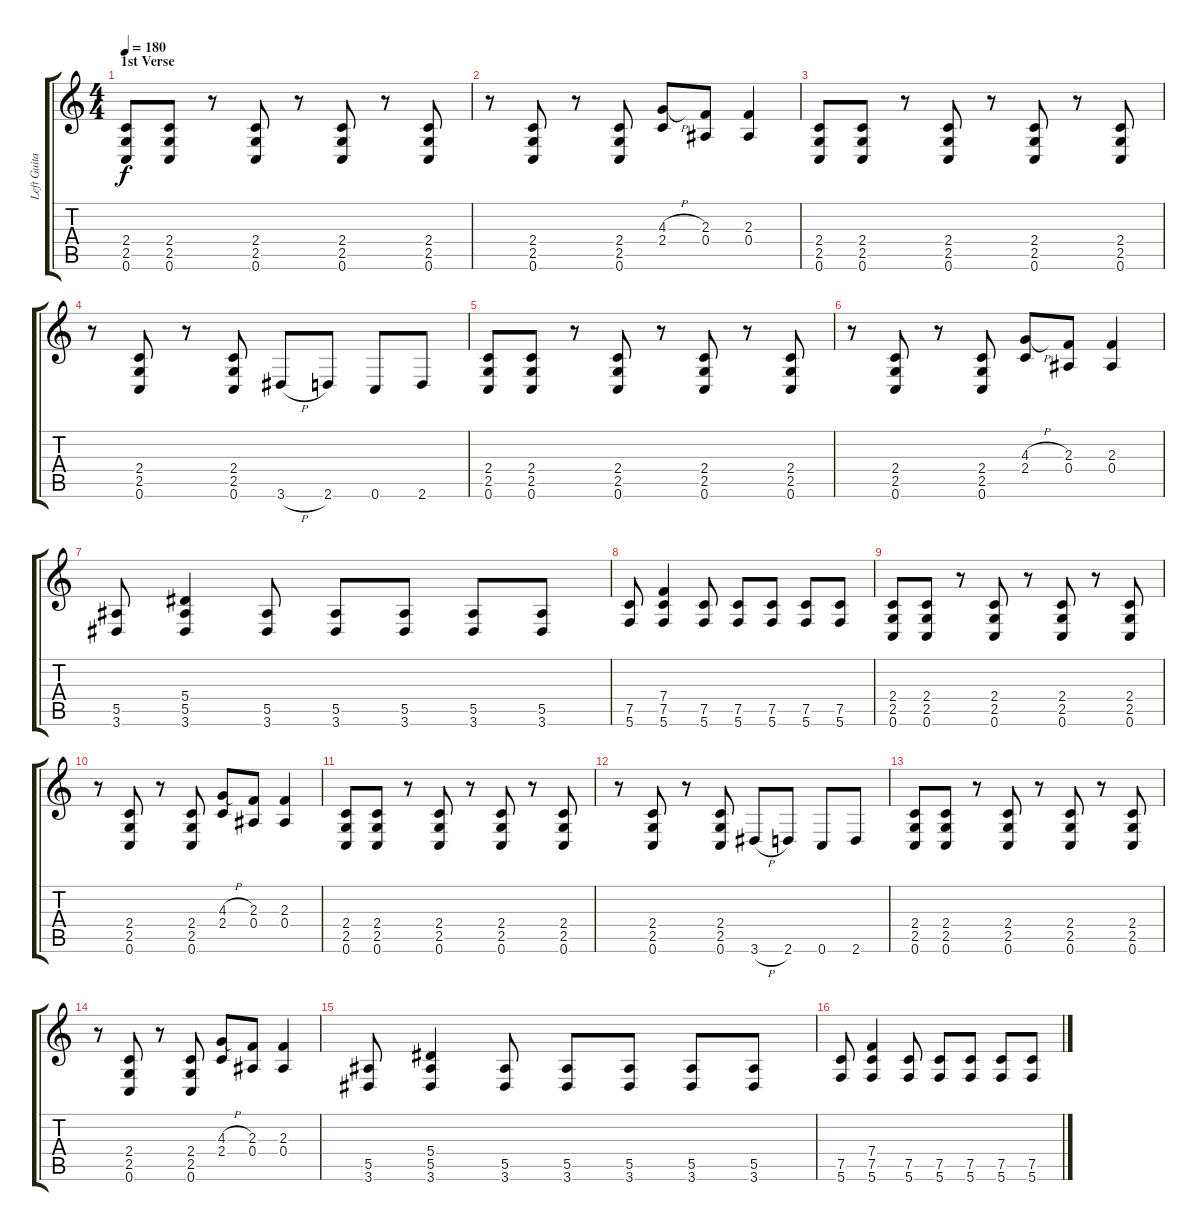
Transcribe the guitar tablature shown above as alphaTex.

\track ("Left Guitar" "Left Guita") {instrument distortionguitar}
\staff {score tabs}
\tuning (C4 G3 Eb3 Bb2 F2 C2) {hide}
\ts (4 4)
\section ("" "1st Verse")
\tempo 180
\clef g2
\ks c
(2.4 2.5 0.6).8{dy f} (2.4 2.5 0.6).8 r.8 (2.4 2.5 0.6).8 r.8 (2.4 2.5 0.6).8 r.8 (2.4 2.5 0.6).8 |
r.8 (2.4 2.5 0.6).8 r.8 (2.4 2.5 0.6).8 (4.3{h} 2.4).8 (2.3 0.4).8 (2.3 0.4).4 |
(2.4 2.5 0.6).8 (2.4 2.5 0.6).8 r.8 (2.4 2.5 0.6).8 r.8 (2.4 2.5 0.6).8 r.8 (2.4 2.5 0.6).8 |
r.8 (2.4 2.5 0.6).8 r.8 (2.4 2.5 0.6).8 3.6{h}.8 2.6.8 0.6.8 2.6.8 |
(2.4 2.5 0.6).8 (2.4 2.5 0.6).8 r.8 (2.4 2.5 0.6).8 r.8 (2.4 2.5 0.6).8 r.8 (2.4 2.5 0.6).8 |
r.8 (2.4 2.5 0.6).8 r.8 (2.4 2.5 0.6).8 (4.3{h} 2.4).8 (2.3 0.4).8 (2.3 0.4).4 |
(5.5 3.6).8 (5.4 5.5 3.6).4 (5.5 3.6).8 (5.5 3.6).8 (5.5 3.6).8 (5.5 3.6).8 (5.5 3.6).8 |
(7.5 5.6).8 (7.4 7.5 5.6).4 (7.5 5.6).8 (7.5 5.6).8 (7.5 5.6).8 (7.5 5.6).8 (7.5 5.6).8 |
(2.4 2.5 0.6).8 (2.4 2.5 0.6).8 r.8 (2.4 2.5 0.6).8 r.8 (2.4 2.5 0.6).8 r.8 (2.4 2.5 0.6).8 |
r.8 (2.4 2.5 0.6).8 r.8 (2.4 2.5 0.6).8 (4.3{h} 2.4).8 (2.3 0.4).8 (2.3 0.4).4 |
(2.4 2.5 0.6).8 (2.4 2.5 0.6).8 r.8 (2.4 2.5 0.6).8 r.8 (2.4 2.5 0.6).8 r.8 (2.4 2.5 0.6).8 |
r.8 (2.4 2.5 0.6).8 r.8 (2.4 2.5 0.6).8 3.6{h}.8 2.6.8 0.6.8 2.6.8 |
(2.4 2.5 0.6).8 (2.4 2.5 0.6).8 r.8 (2.4 2.5 0.6).8 r.8 (2.4 2.5 0.6).8 r.8 (2.4 2.5 0.6).8 |
r.8 (2.4 2.5 0.6).8 r.8 (2.4 2.5 0.6).8 (4.3{h} 2.4).8 (2.3 0.4).8 (2.3 0.4).4 |
(5.5 3.6).8 (5.4 5.5 3.6).4 (5.5 3.6).8 (5.5 3.6).8 (5.5 3.6).8 (5.5 3.6).8 (5.5 3.6).8 |
(7.5 5.6).8 (7.4 7.5 5.6).4 (7.5 5.6).8 (7.5 5.6).8 (7.5 5.6).8 (7.5 5.6).8 (7.5 5.6).8
